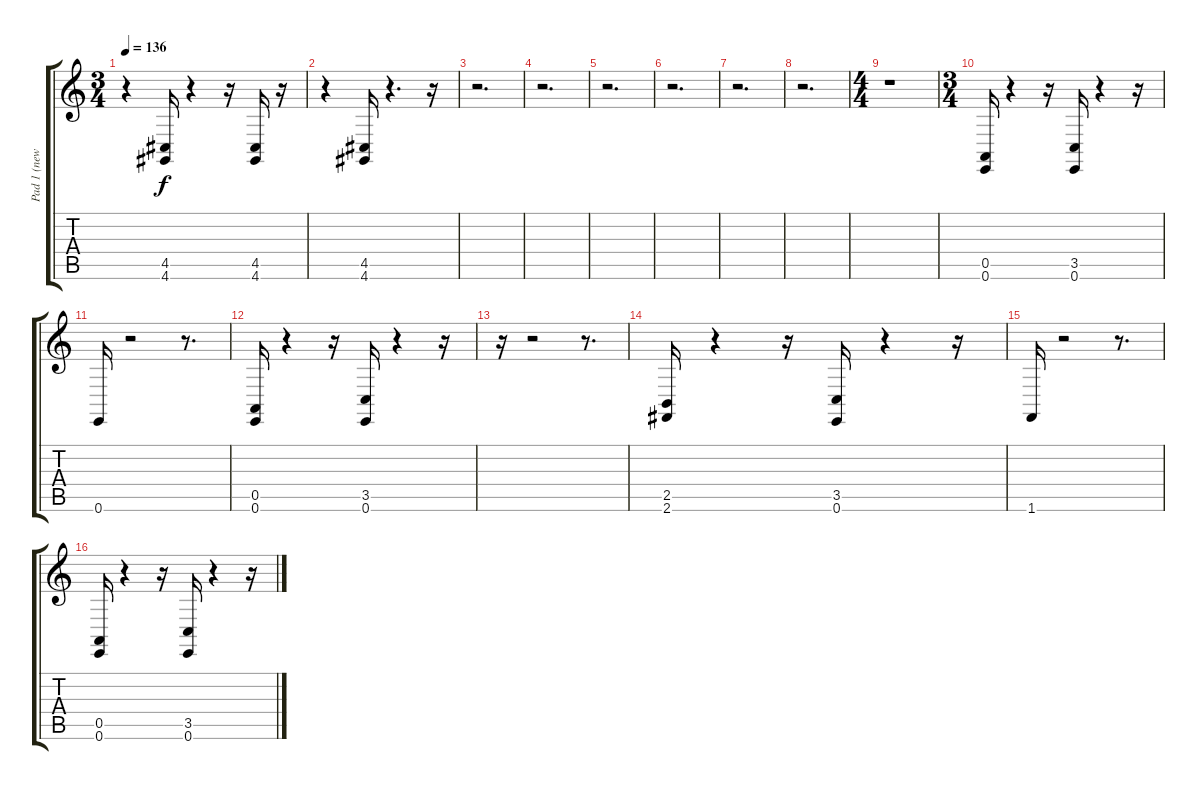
\track ("Pad 1 (new age)" "Pad 1 (new") {instrument pad1newage}
\staff {score tabs}
\tuning (E4 B3 G3 D3 A2 E2) {hide}
\ts (3 4)
\tempo 136
\clef g2
\ks c
r.4{dy f} (4.5 4.6).16 r.4 r.16 (4.5 4.6).16 r.16 |
r.4 (4.5 4.6).16 r.4{d} r.16 |
r.2{d} |
r.2{d} |
r.2{d} |
r.2{d} |
r.2{d} |
r.2{d} |
\ts (4 4)
r.1 |
\ts (3 4)
(0.5 0.6).16 r.4 r.16 (3.5 0.6).16 r.4 r.16 |
0.6.16 r.2 r.8{d} |
(0.5 0.6).16 r.4 r.16 (3.5 0.6).16 r.4 r.16 |
r.16 r.2 r.8{d} |
(2.5 2.6).16 r.4 r.16 (3.5 0.6).16 r.4 r.16 |
1.6.16 r.2 r.8{d} |
(0.5 0.6).16 r.4 r.16 (3.5 0.6).16 r.4 r.16
